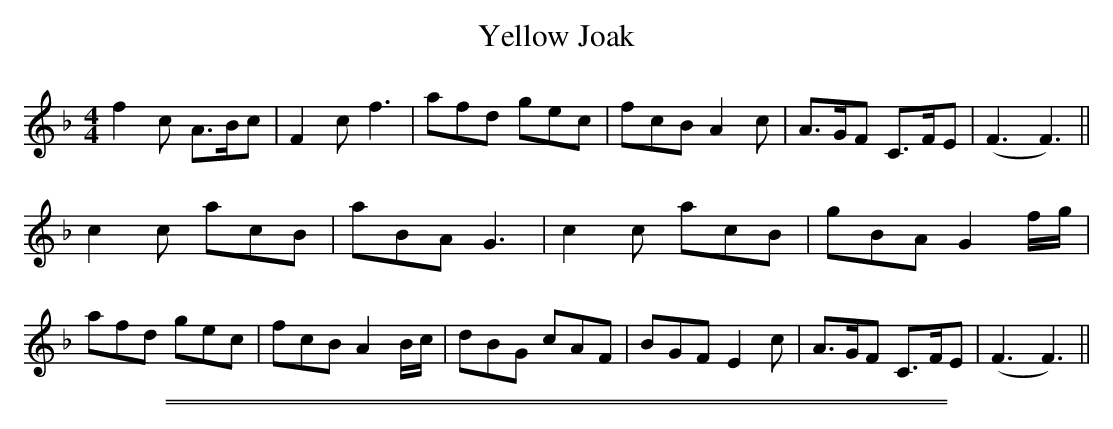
X:1
T: Yellow Joak
M:4/4
L:1/8
K:F
f2c A>Bc | F2cf3 | afd gec | fcB A2c | A>GF C>FE | (F3F3) ||
c2c acB | aBAG3 | c2c acB | gBAG2f/g/ | afd gec | fcB A2B/c/ | dBG cAF | BGFE2c | A>GF C>FE | (F3F3) ||
